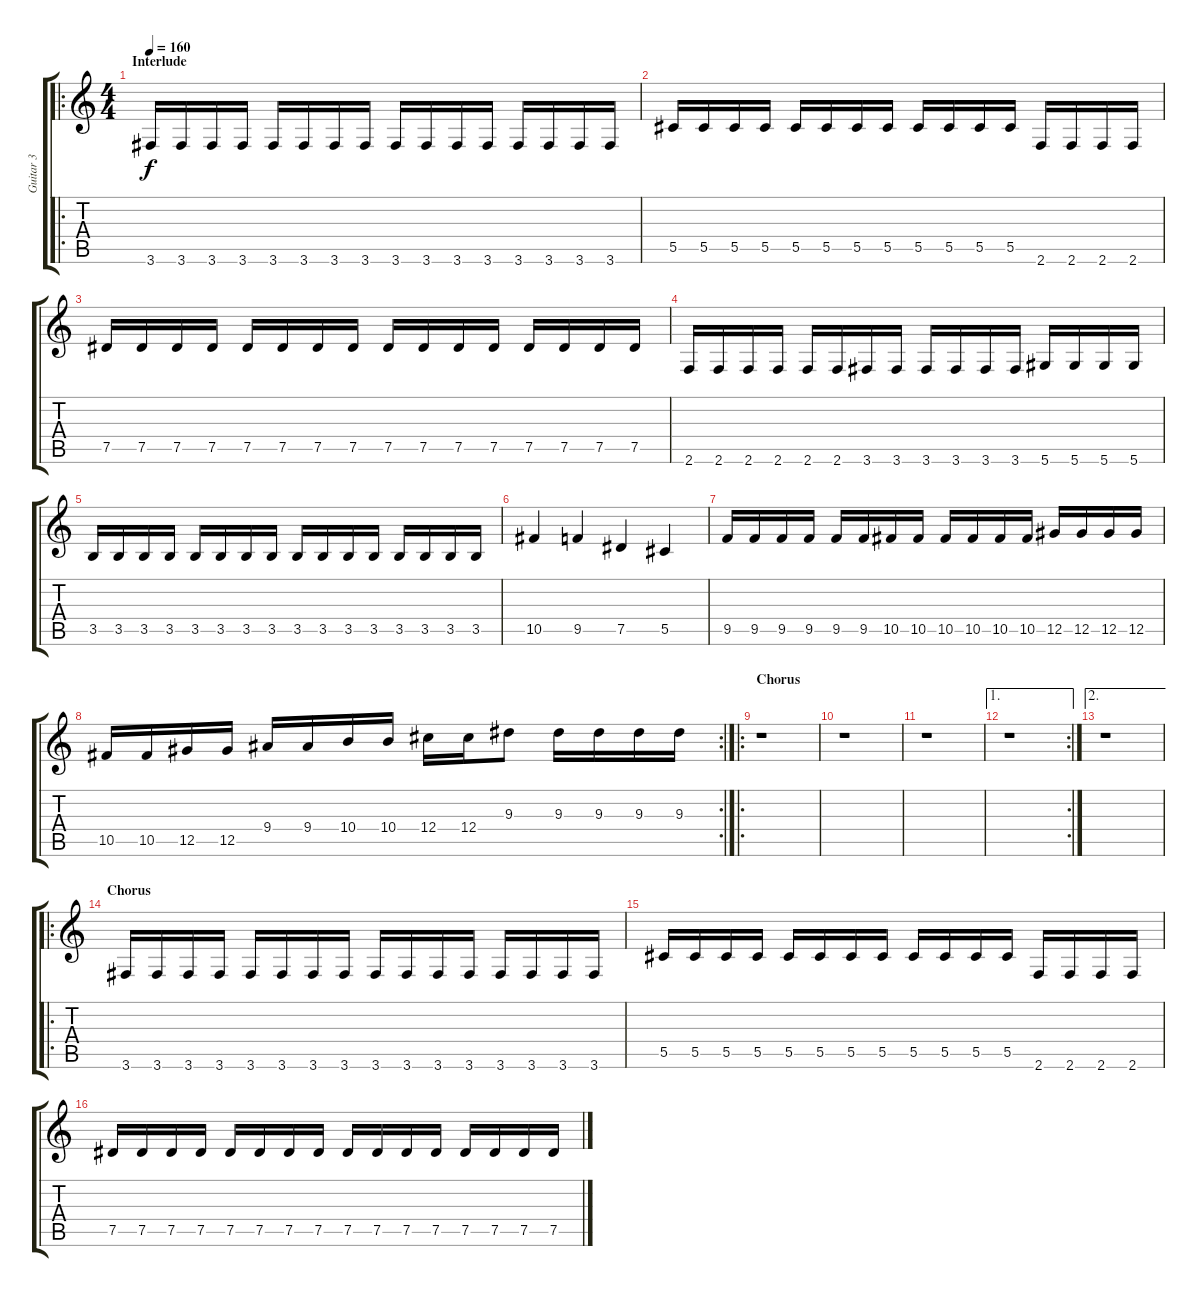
\track ("Guitar 3" "Guitar 3") {instrument distortionguitar}
\staff {score tabs}
\tuning (Eb4 Bb3 Gb3 Db3 Ab2 Eb2) {hide}
\ro
\ts (4 4)
\section ("" "Interlude")
\tempo 160
\clef g2
\ks c
3.6.16{dy f} 3.6.16 3.6.16 3.6.16 3.6.16 3.6.16 3.6.16 3.6.16 3.6.16 3.6.16 3.6.16 3.6.16 3.6.16 3.6.16 3.6.16 3.6.16 |
5.5.16 5.5.16 5.5.16 5.5.16 5.5.16 5.5.16 5.5.16 5.5.16 5.5.16 5.5.16 5.5.16 5.5.16 2.6.16 2.6.16 2.6.16 2.6.16 |
7.5.16 7.5.16 7.5.16 7.5.16 7.5.16 7.5.16 7.5.16 7.5.16 7.5.16 7.5.16 7.5.16 7.5.16 7.5.16 7.5.16 7.5.16 7.5.16 |
2.6.16 2.6.16 2.6.16 2.6.16 2.6.16 2.6.16 3.6.16 3.6.16 3.6.16 3.6.16 3.6.16 3.6.16 5.6.16 5.6.16 5.6.16 5.6.16 |
3.5.16 3.5.16 3.5.16 3.5.16 3.5.16 3.5.16 3.5.16 3.5.16 3.5.16 3.5.16 3.5.16 3.5.16 3.5.16 3.5.16 3.5.16 3.5.16 |
10.5.4 9.5.4 7.5.4 5.5.4 |
9.5.16 9.5.16 9.5.16 9.5.16 9.5.16 9.5.16 10.5.16 10.5.16 10.5.16 10.5.16 10.5.16 10.5.16 12.5.16 12.5.16 12.5.16 12.5.16 |
\rc 2
10.5.16 10.5.16 12.5.16 12.5.16 9.4.16 9.4.16 10.4.16 10.4.16 12.4.16 12.4.16 9.3.8 9.3.16 9.3.16 9.3.16 9.3.16 |
\ro
\section ("" "Chorus")
r.1 |
r.1 |
r.1 |
\ae 1
\rc 2
r.1 |
\ae 2
r.1 |
\ro
\section ("" "Chorus")
3.6.16 3.6.16 3.6.16 3.6.16 3.6.16 3.6.16 3.6.16 3.6.16 3.6.16 3.6.16 3.6.16 3.6.16 3.6.16 3.6.16 3.6.16 3.6.16 |
5.5.16 5.5.16 5.5.16 5.5.16 5.5.16 5.5.16 5.5.16 5.5.16 5.5.16 5.5.16 5.5.16 5.5.16 2.6.16 2.6.16 2.6.16 2.6.16 |
7.5.16 7.5.16 7.5.16 7.5.16 7.5.16 7.5.16 7.5.16 7.5.16 7.5.16 7.5.16 7.5.16 7.5.16 7.5.16 7.5.16 7.5.16 7.5.16
